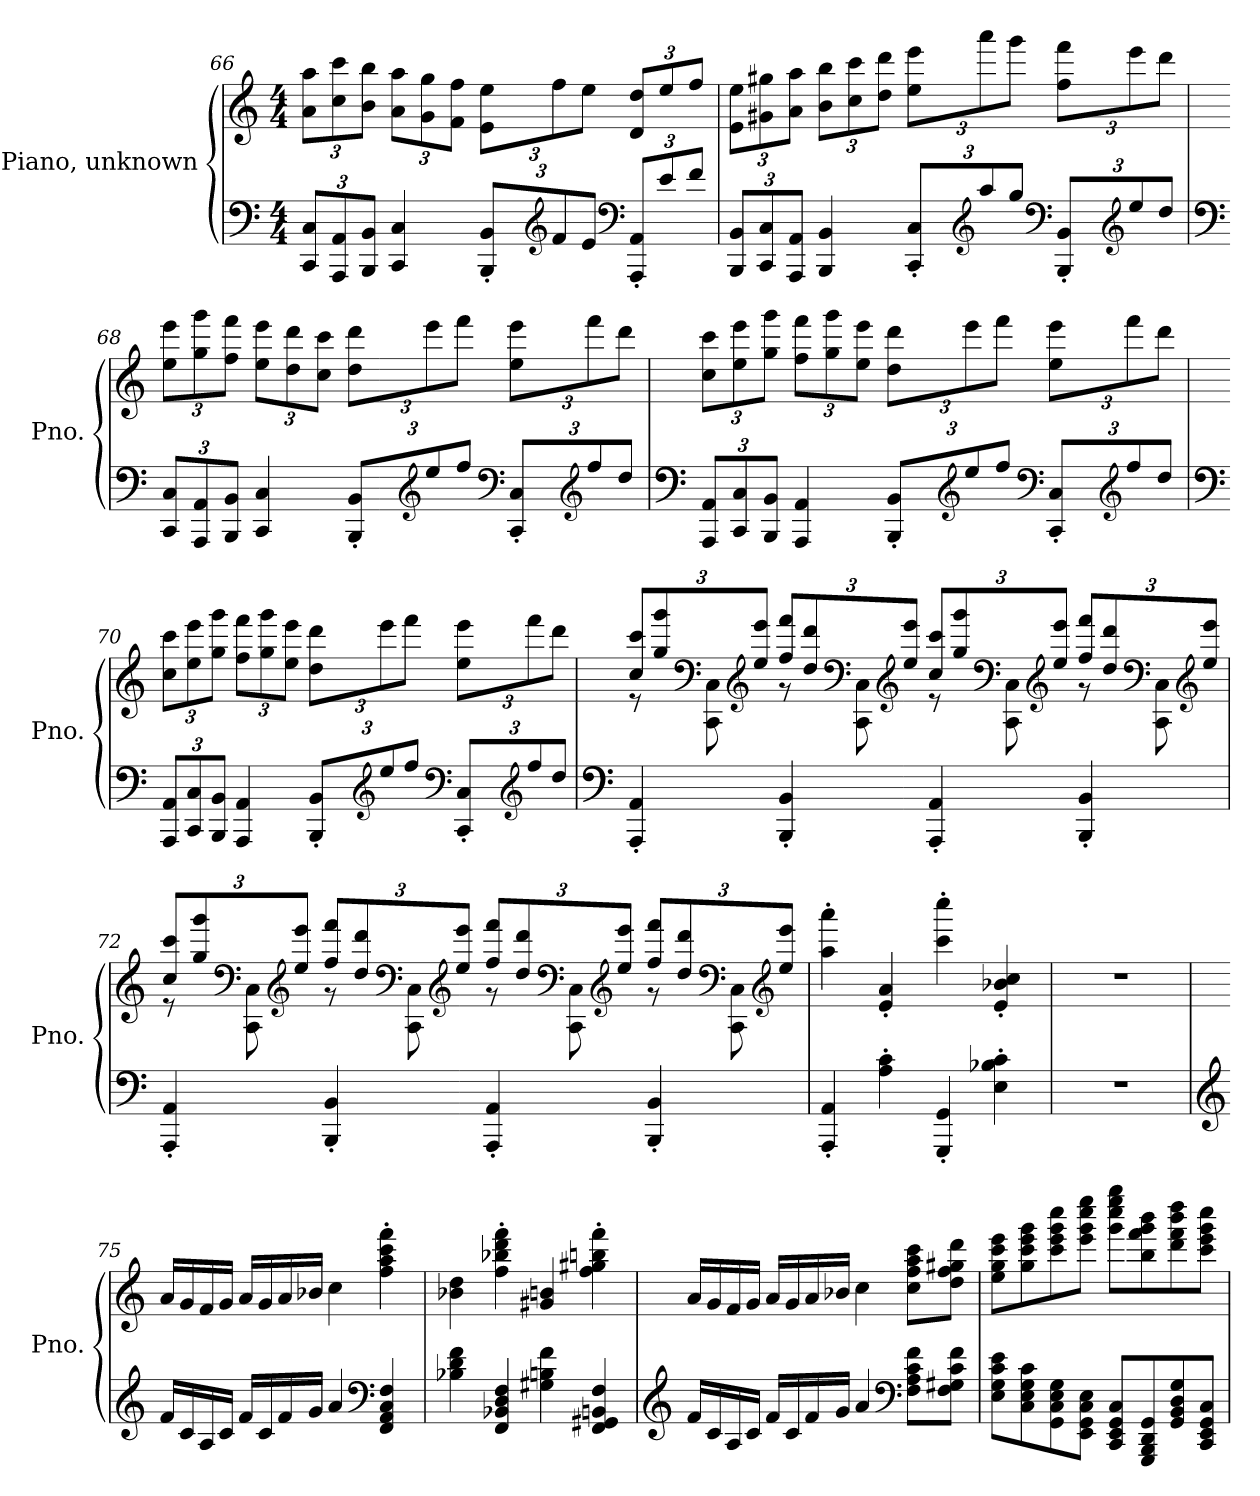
**kern	**kern
*part1	*part1
*staff2	*staff1
*I"Piano, unknown	*
*I'Pno.	*
*clefF4	*clefG2
*k[]	*k[]
*M4/4	*M4/4
*Xbrackettup	*Xbrackettup
=66	=66
12CC/ 12C/L	12a\ 12aa\L
12AAA/ 12AA/	12cc\ 12ccc\
12BBB/ 12BB/J	12b\ 12bb\J
4CC/ 4C/	12a\ 12aa\L
.	12g\ 12gg\
.	12f\ 12ff\J
12BBB/' 12BB/'L	12e\ 12ee\L
*clefG2	*
12f/	12ff\
12e/J	12ee\J
*clefF4	*
12AAA/' 12AA/'L	12d/ 12dd/L
12e/	12ee/
12f/J	12ff/J
!!LO:LB:g=z
=67	=67
12BBB/ 12BB/L	12e\ 12ee\L
12CC/ 12C/	12g#X\ 12gg#X\
12AAA/ 12AA/J	12a\ 12aa\J
4BBB/ 4BB/	12b\ 12bb\L
.	12cc\ 12ccc\
.	12dd\ 12ddd\J
12CC/' 12C/'L	12ee\ 12eee\L
*clefG2	*
12aa/	12aaa\
12gg/J	12ggg\J
*clefF4	*
12BBB/' 12BB/'L	12ff\ 12fff\L
*clefG2	*
12ee/	12eee\
12dd/J	12ddd\J
=68	=68
*clefF4	*
12CC/ 12C/L	12ee\ 12eee\L
12AAA/ 12AA/	12gg\ 12ggg\
12BBB/ 12BB/J	12ff\ 12fff\J
4CC/ 4C/	12ee\ 12eee\L
.	12dd\ 12ddd\
.	12cc\ 12ccc\J
12BBB/' 12BB/'L	12dd\ 12ddd\L
*clefG2	*
12ee/	12eee\
12ff/J	12fff\J
*clefF4	*
12CC/' 12C/'L	12ee\ 12eee\L
*clefG2	*
12ff/	12fff\
12dd/J	12ddd\J
!!LO:LB:g=z
=69	=69
*clefF4	*
12AAA/ 12AA/L	12cc\ 12ccc\L
12CC/ 12C/	12ee\ 12eee\
12BBB/ 12BB/J	12gg\ 12ggg\J
4AAA/ 4AA/	12ff\ 12fff\L
.	12gg\ 12ggg\
.	12ee\ 12eee\J
12BBB/' 12BB/'L	12dd\ 12ddd\L
*clefG2	*
12ee/	12eee\
12ff/J	12fff\J
*clefF4	*
12CC/' 12C/'L	12ee\ 12eee\L
*clefG2	*
12ff/	12fff\
12dd/J	12ddd\J
=70	=70
*clefF4	*
12AAA/ 12AA/L	12cc\ 12ccc\L
12CC/ 12C/	12ee\ 12eee\
12BBB/ 12BB/J	12gg\ 12ggg\J
4AAA/ 4AA/	12ff\ 12fff\L
.	12gg\ 12ggg\
.	12ee\ 12eee\J
12BBB/' 12BB/'L	12dd\ 12ddd\L
*clefG2	*
12ee/	12eee\
12ff/J	12fff\J
*clefF4	*
12CC/' 12C/'L	12ee\ 12eee\L
*clefG2	*
12ff/	12fff\
12dd/J	12ddd\J
!!LO:LB:g=z
=71	=71
*clefF4	*
*	*^
4AAA/' 4AA/'	12cc/ 12ccc/L	8r
.	12gg/ 12ggg/	.
*	*clefF4	*
.	.	8CC\ 8C\
*	*clefG2	*
.	12ee/ 12eee/J	.
4BBB/' 4BB/'	12ff/ 12fff/L	8r
.	12dd/ 12ddd/	.
*	*clefF4	*
.	.	8CC\ 8C\
*	*clefG2	*
.	12ee/ 12eee/J	.
4AAA/' 4AA/'	12cc/ 12ccc/L	8r
.	12gg/ 12ggg/	.
*	*clefF4	*
.	.	8CC\ 8C\
*	*clefG2	*
.	12ee/ 12eee/J	.
4BBB/' 4BB/'	12ff/ 12fff/L	8r
.	12dd/ 12ddd/	.
*	*clefF4	*
.	.	8CC\ 8C\
*	*clefG2	*
.	12ee/ 12eee/J	.
!!LO:PB:g=z	!!
=72	=72	=72
4AAA/' 4AA/'	12cc/ 12ccc/L	8r
.	12gg/ 12ggg/	.
*	*clefF4	*
.	.	8CC\ 8C\
*	*clefG2	*
.	12ee/ 12eee/J	.
4BBB/' 4BB/'	12ff/ 12fff/L	8r
.	12dd/ 12ddd/	.
*	*clefF4	*
.	.	8CC\ 8C\
*	*clefG2	*
.	12ee/ 12eee/J	.
4AAA/' 4AA/'	12ff/ 12fff/L	8r
.	12dd/ 12ddd/	.
*	*clefF4	*
.	.	8CC\ 8C\
*	*clefG2	*
.	12ee/ 12eee/J	.
4BBB/' 4BB/'	12ff/ 12fff/L	8r
.	12dd/ 12ddd/	.
*	*clefF4	*
.	.	8CC\ 8C\
*	*clefG2	*
.	12ee/ 12eee/J	.
*	*v	*v
=73	=73
4AAA/' 4AA/'	4aa\' 4aaa\'
4A\' 4c\'	4e/' 4a/'
4GGG/' 4GG/'	4ccc\' 4cccc\'
4E\' 4B-X\' 4c\'	4e/' 4b-X/' 4cc/'
=74	=74
1r	1r
!!LO:LB:g=z
=75	=75
*clefG2	*
16f/LL	16a/LL
16c/	16g/
16A/	16f/
16c/JJ	16g/JJ
16f/LL	16a/LL
16c/	16g/
16f/	16a/
16g/JJ	16b-X/JJ
4a/	4cc\
*clefF4	*
4FF/ 4AA/ 4C/ 4F/	4ff\' 4aa\' 4ccc\' 4fff\'
=76	=76
4B-X\ 4d\ 4f\	4b-X\ 4dd\
4FF/ 4BB-X/ 4D/ 4F/	4ff\' 4bb-X\' 4ddd\' 4fff\'
4G#X\ 4Bn\ 4f\	4g#X/ 4bn/
4FF/ 4GG#X/ 4BBn/ 4F/	4ff\' 4gg#X\' 4bbn\' 4fff\'
=77	=77
*clefG2	*
16f/LL	16a/LL
16c/	16g/
16A/	16f/
16c/JJ	16g/JJ
16f/LL	16a/LL
16c/	16g/
16f/	16a/
16g/JJ	16b-X/JJ
4a/	4cc\
*clefF4	*
8F\ 8A\ 8c\ 8f\L	8cc\ 8ff\ 8aa\ 8ccc\L
8F\ 8G#X\ 8c\ 8f\J	8dd\ 8ff\ 8gg#X\ 8ddd\J
!!LO:LB:g=z
=78	=78
8E\ 8G\ 8c\ 8e\L	8ee\ 8gg\ 8ccc\ 8eee\L
8C\ 8E\ 8G\ 8c\	8gg\ 8ccc\ 8eee\ 8ggg\
8GG\ 8C\ 8E\ 8G\	8ccc\ 8eee\ 8ggg\ 8cccc\
8EE\ 8GG\ 8C\ 8E\J	8eee\ 8ggg\ 8cccc\ 8eeee\J
8CC/ 8EE/ 8GG/ 8C/L	8ggg\ 8cccc\ 8eeee\ 8gggg\L
8GGG/ 8BBB/ 8DD/ 8GG/	8bb\ 8fff\ 8ggg\ 8bbb\
8GG/ 8BB/ 8D/ 8G/	8ddd\ 8fff\ 8bbb\ 8dddd\
8CC/ 8EE/ 8GG/ 8C/J	8ccc\ 8eee\ 8ggg\ 8cccc\J
=	=
*-	*-
